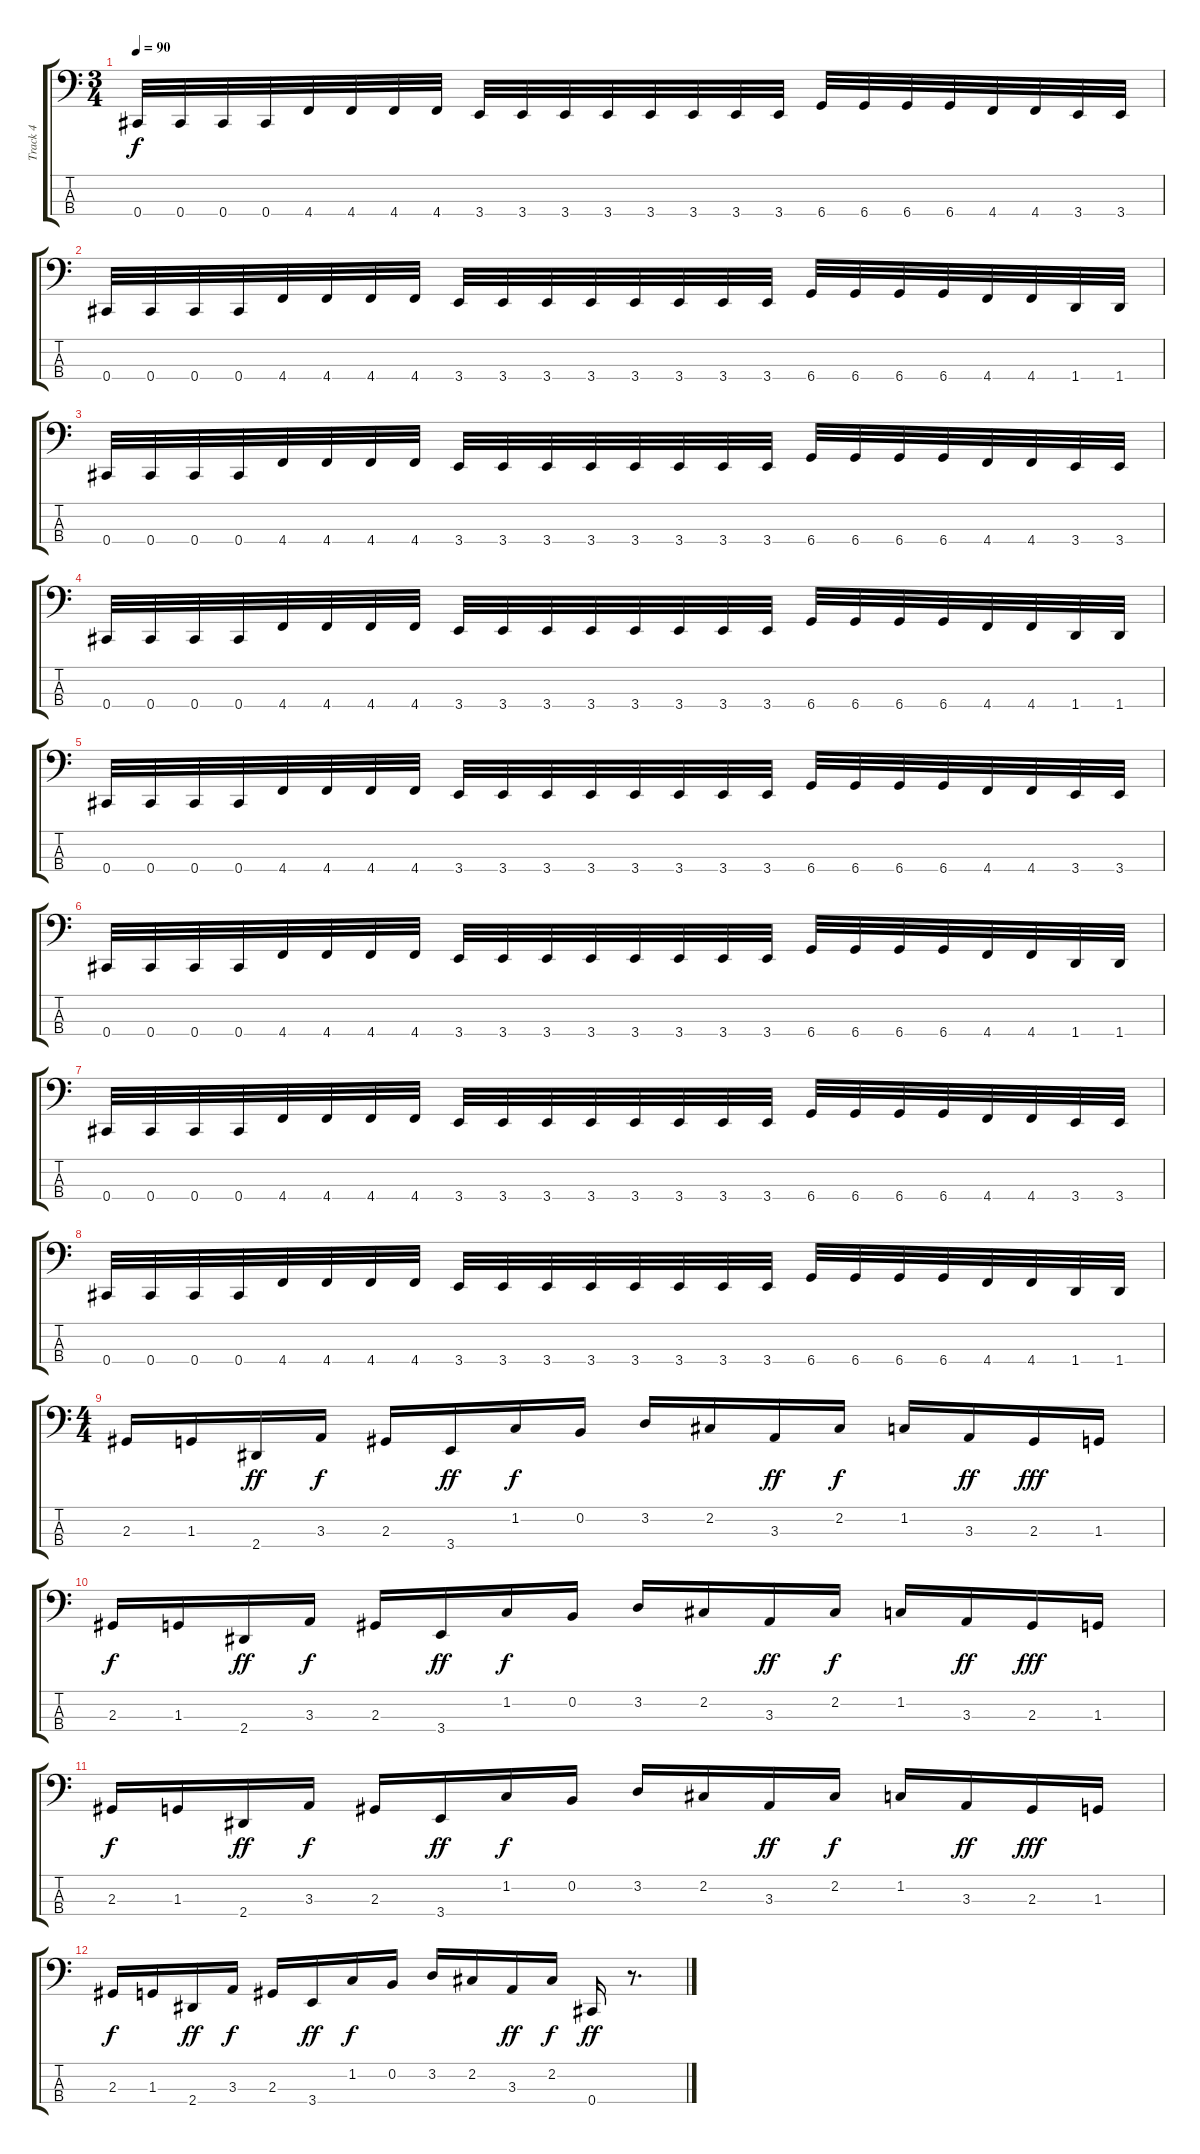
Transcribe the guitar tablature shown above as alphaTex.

\track ("Track 4" "Track 4") {instrument electricbasspick}
\staff {score tabs}
\tuning (E2 B1 Gb1 Db1) {hide}
\ts (3 4)
\tempo 90
\clef f4
\ks c
0.4.32{dy f} 0.4.32 0.4.32 0.4.32 4.4.32 4.4.32 4.4.32 4.4.32 3.4.32 3.4.32 3.4.32 3.4.32 3.4.32 3.4.32 3.4.32 3.4.32 6.4.32 6.4.32 6.4.32 6.4.32 4.4.32 4.4.32 3.4.32 3.4.32 |
0.4.32 0.4.32 0.4.32 0.4.32 4.4.32 4.4.32 4.4.32 4.4.32 3.4.32 3.4.32 3.4.32 3.4.32 3.4.32 3.4.32 3.4.32 3.4.32 6.4.32 6.4.32 6.4.32 6.4.32 4.4.32 4.4.32 1.4.32 1.4.32 |
0.4.32 0.4.32 0.4.32 0.4.32 4.4.32 4.4.32 4.4.32 4.4.32 3.4.32 3.4.32 3.4.32 3.4.32 3.4.32 3.4.32 3.4.32 3.4.32 6.4.32 6.4.32 6.4.32 6.4.32 4.4.32 4.4.32 3.4.32 3.4.32 |
0.4.32 0.4.32 0.4.32 0.4.32 4.4.32 4.4.32 4.4.32 4.4.32 3.4.32 3.4.32 3.4.32 3.4.32 3.4.32 3.4.32 3.4.32 3.4.32 6.4.32 6.4.32 6.4.32 6.4.32 4.4.32 4.4.32 1.4.32 1.4.32 |
0.4.32 0.4.32 0.4.32 0.4.32 4.4.32 4.4.32 4.4.32 4.4.32 3.4.32 3.4.32 3.4.32 3.4.32 3.4.32 3.4.32 3.4.32 3.4.32 6.4.32 6.4.32 6.4.32 6.4.32 4.4.32 4.4.32 3.4.32 3.4.32 |
0.4.32 0.4.32 0.4.32 0.4.32 4.4.32 4.4.32 4.4.32 4.4.32 3.4.32 3.4.32 3.4.32 3.4.32 3.4.32 3.4.32 3.4.32 3.4.32 6.4.32 6.4.32 6.4.32 6.4.32 4.4.32 4.4.32 1.4.32 1.4.32 |
0.4.32 0.4.32 0.4.32 0.4.32 4.4.32 4.4.32 4.4.32 4.4.32 3.4.32 3.4.32 3.4.32 3.4.32 3.4.32 3.4.32 3.4.32 3.4.32 6.4.32 6.4.32 6.4.32 6.4.32 4.4.32 4.4.32 3.4.32 3.4.32 |
0.4.32 0.4.32 0.4.32 0.4.32 4.4.32 4.4.32 4.4.32 4.4.32 3.4.32 3.4.32 3.4.32 3.4.32 3.4.32 3.4.32 3.4.32 3.4.32 6.4.32 6.4.32 6.4.32 6.4.32 4.4.32 4.4.32 1.4.32 1.4.32 |
\ts (4 4)
2.3.16 1.3.16 2.4.16{dy ff} 3.3.16{dy f} 2.3.16 3.4.16{dy ff} 1.2.16{dy f} 0.2.16 3.2.16 2.2.16 3.3.16{dy ff} 2.2.16{dy f} 1.2.16 3.3.16{dy ff} 2.3.16{dy fff} 1.3.16 |
2.3.16{dy f} 1.3.16 2.4.16{dy ff} 3.3.16{dy f} 2.3.16 3.4.16{dy ff} 1.2.16{dy f} 0.2.16 3.2.16 2.2.16 3.3.16{dy ff} 2.2.16{dy f} 1.2.16 3.3.16{dy ff} 2.3.16{dy fff} 1.3.16 |
2.3.16{dy f} 1.3.16 2.4.16{dy ff} 3.3.16{dy f} 2.3.16 3.4.16{dy ff} 1.2.16{dy f} 0.2.16 3.2.16 2.2.16 3.3.16{dy ff} 2.2.16{dy f} 1.2.16 3.3.16{dy ff} 2.3.16{dy fff} 1.3.16 |
2.3.16{dy f} 1.3.16 2.4.16{dy ff} 3.3.16{dy f} 2.3.16 3.4.16{dy ff} 1.2.16{dy f} 0.2.16 3.2.16 2.2.16 3.3.16{dy ff} 2.2.16{dy f} 0.4.16{dy ff} r.8{d}
